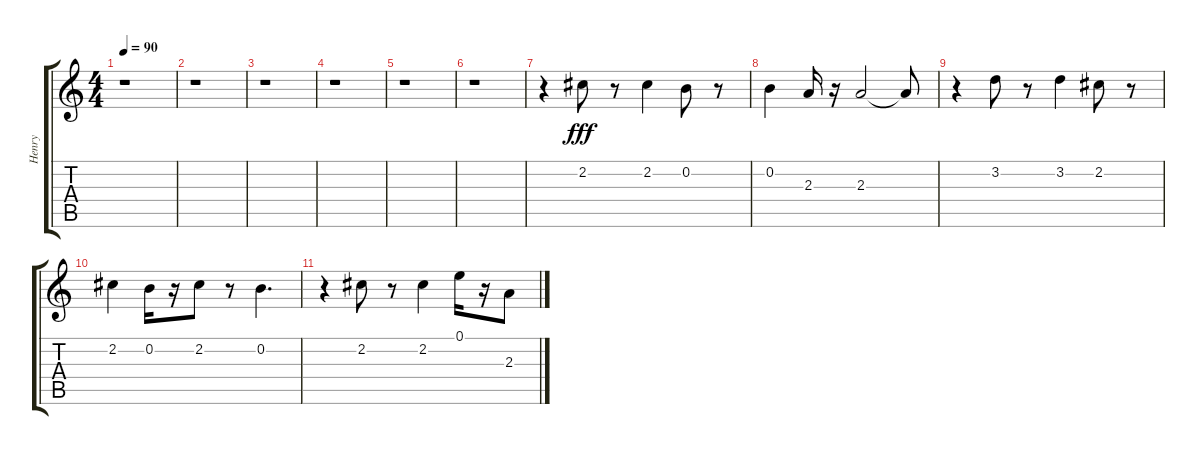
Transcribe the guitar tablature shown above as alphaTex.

\track ("Henry" "Henry") {instrument overdrivenguitar}
\staff {score tabs}
\tuning (E4 B3 G3 D3 A2 E2) {hide}
\ts (4 4)
\tempo 90
\clef g2
\ks c
r.1{dy fff} |
r.1 |
r.1 |
r.1 |
r.1 |
r.1 |
r.4 2.2.8{volume 13} r.8 2.2.4 0.2.8 r.8 |
0.2.4{volume 11} 2.3.16 r.16 2.3.2 2.3{t}.8 |
r.4 3.2.8{volume 8} r.8 3.2.4 2.2.8 r.8 |
2.2.4{volume 4} 0.2.16 r.16 2.2.8 r.8 0.2.4{d} |
r.4{volume 2} 2.2.8 r.8 2.2.4 0.1.16 r.16 2.3.8
